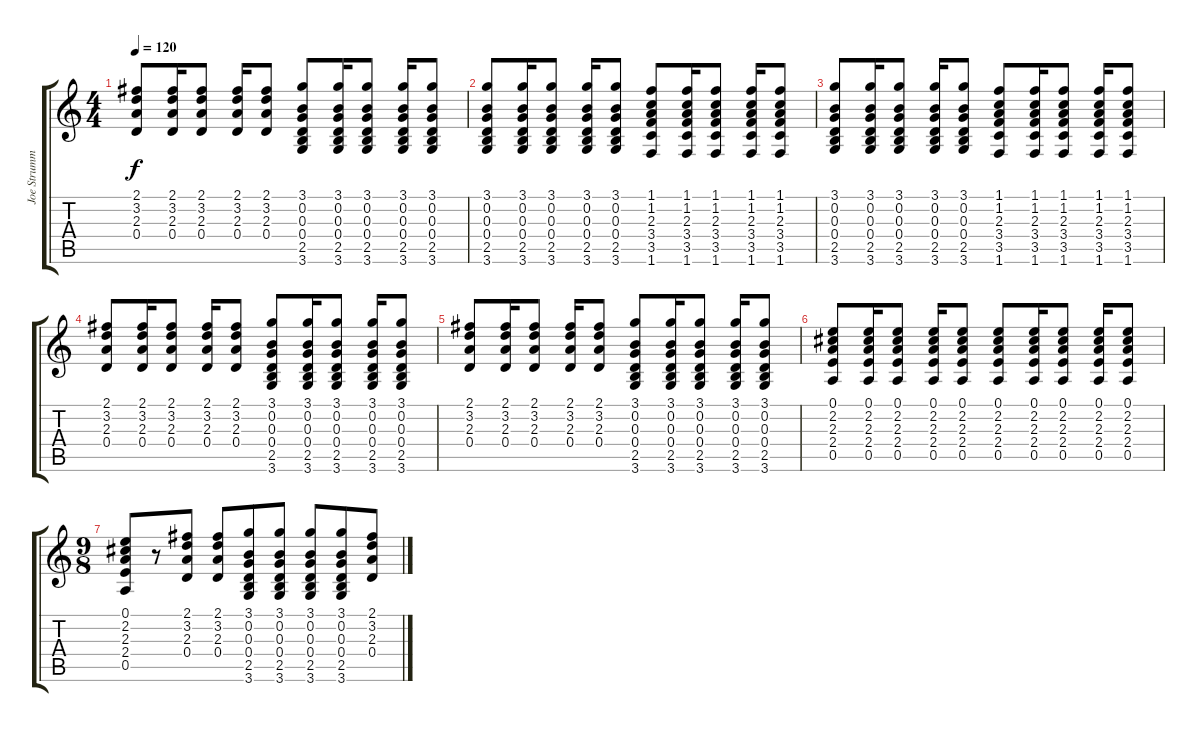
\track ("Joe Strummer" "Joe Strumm") {instrument overdrivenguitar}
\staff {score tabs}
\tuning (E4 B3 G3 D3 A2 E2) {hide}
\ts (4 4)
\tempo 120
\clef g2
\ks c
(2.1 3.2 2.3 0.4).8{dy f} (2.1 3.2 2.3 0.4).16 (2.1 3.2 2.3 0.4).8 (2.1 3.2 2.3 0.4).16 (2.1 3.2 2.3 0.4).8 (3.1 0.2 0.3 0.4 2.5 3.6).8 (3.1 0.2 0.3 0.4 2.5 3.6).16 (3.1 0.2 0.3 0.4 2.5 3.6).8 (3.1 0.2 0.3 0.4 2.5 3.6).16 (3.1 0.2 0.3 0.4 2.5 3.6).8 |
(3.1 0.2 0.3 0.4 2.5 3.6).8 (3.1 0.2 0.3 0.4 2.5 3.6).16 (3.1 0.2 0.3 0.4 2.5 3.6).8 (3.1 0.2 0.3 0.4 2.5 3.6).16 (3.1 0.2 0.3 0.4 2.5 3.6).8 (1.1 1.2 2.3 3.4 3.5 1.6).8 (1.1 1.2 2.3 3.4 3.5 1.6).16 (1.1 1.2 2.3 3.4 3.5 1.6).8 (1.1 1.2 2.3 3.4 3.5 1.6).16 (1.1 1.2 2.3 3.4 3.5 1.6).8 |
(3.1 0.2 0.3 0.4 2.5 3.6).8 (3.1 0.2 0.3 0.4 2.5 3.6).16 (3.1 0.2 0.3 0.4 2.5 3.6).8 (3.1 0.2 0.3 0.4 2.5 3.6).16 (3.1 0.2 0.3 0.4 2.5 3.6).8 (1.1 1.2 2.3 3.4 3.5 1.6).8 (1.1 1.2 2.3 3.4 3.5 1.6).16 (1.1 1.2 2.3 3.4 3.5 1.6).8 (1.1 1.2 2.3 3.4 3.5 1.6).16 (1.1 1.2 2.3 3.4 3.5 1.6).8 |
(2.1 3.2 2.3 0.4).8 (2.1 3.2 2.3 0.4).16 (2.1 3.2 2.3 0.4).8 (2.1 3.2 2.3 0.4).16 (2.1 3.2 2.3 0.4).8 (3.1 0.2 0.3 0.4 2.5 3.6).8 (3.1 0.2 0.3 0.4 2.5 3.6).16 (3.1 0.2 0.3 0.4 2.5 3.6).8 (3.1 0.2 0.3 0.4 2.5 3.6).16 (3.1 0.2 0.3 0.4 2.5 3.6).8 |
(2.1 3.2 2.3 0.4).8 (2.1 3.2 2.3 0.4).16 (2.1 3.2 2.3 0.4).8 (2.1 3.2 2.3 0.4).16 (2.1 3.2 2.3 0.4).8 (3.1 0.2 0.3 0.4 2.5 3.6).8 (3.1 0.2 0.3 0.4 2.5 3.6).16 (3.1 0.2 0.3 0.4 2.5 3.6).8 (3.1 0.2 0.3 0.4 2.5 3.6).16 (3.1 0.2 0.3 0.4 2.5 3.6).8 |
(0.1 2.2 2.3 2.4 0.5).8 (0.1 2.2 2.3 2.4 0.5).16 (0.1 2.2 2.3 2.4 0.5).8 (0.1 2.2 2.3 2.4 0.5).16 (0.1 2.2 2.3 2.4 0.5).8 (0.1 2.2 2.3 2.4 0.5).8 (0.1 2.2 2.3 2.4 0.5).16 (0.1 2.2 2.3 2.4 0.5).8 (0.1 2.2 2.3 2.4 0.5).16 (0.1 2.2 2.3 2.4 0.5).8 |
\ts (9 8)
(0.1 2.2 2.3 2.4 0.5).8 r.8 (2.1 3.2 2.3 0.4).8 (2.1 3.2 2.3 0.4).8 (3.1 0.2 0.3 0.4 2.5 3.6).8 (3.1 0.2 0.3 0.4 2.5 3.6).8 (3.1 0.2 0.3 0.4 2.5 3.6).8 (3.1 0.2 0.3 0.4 2.5 3.6).8 (2.1 3.2 2.3 0.4).8
